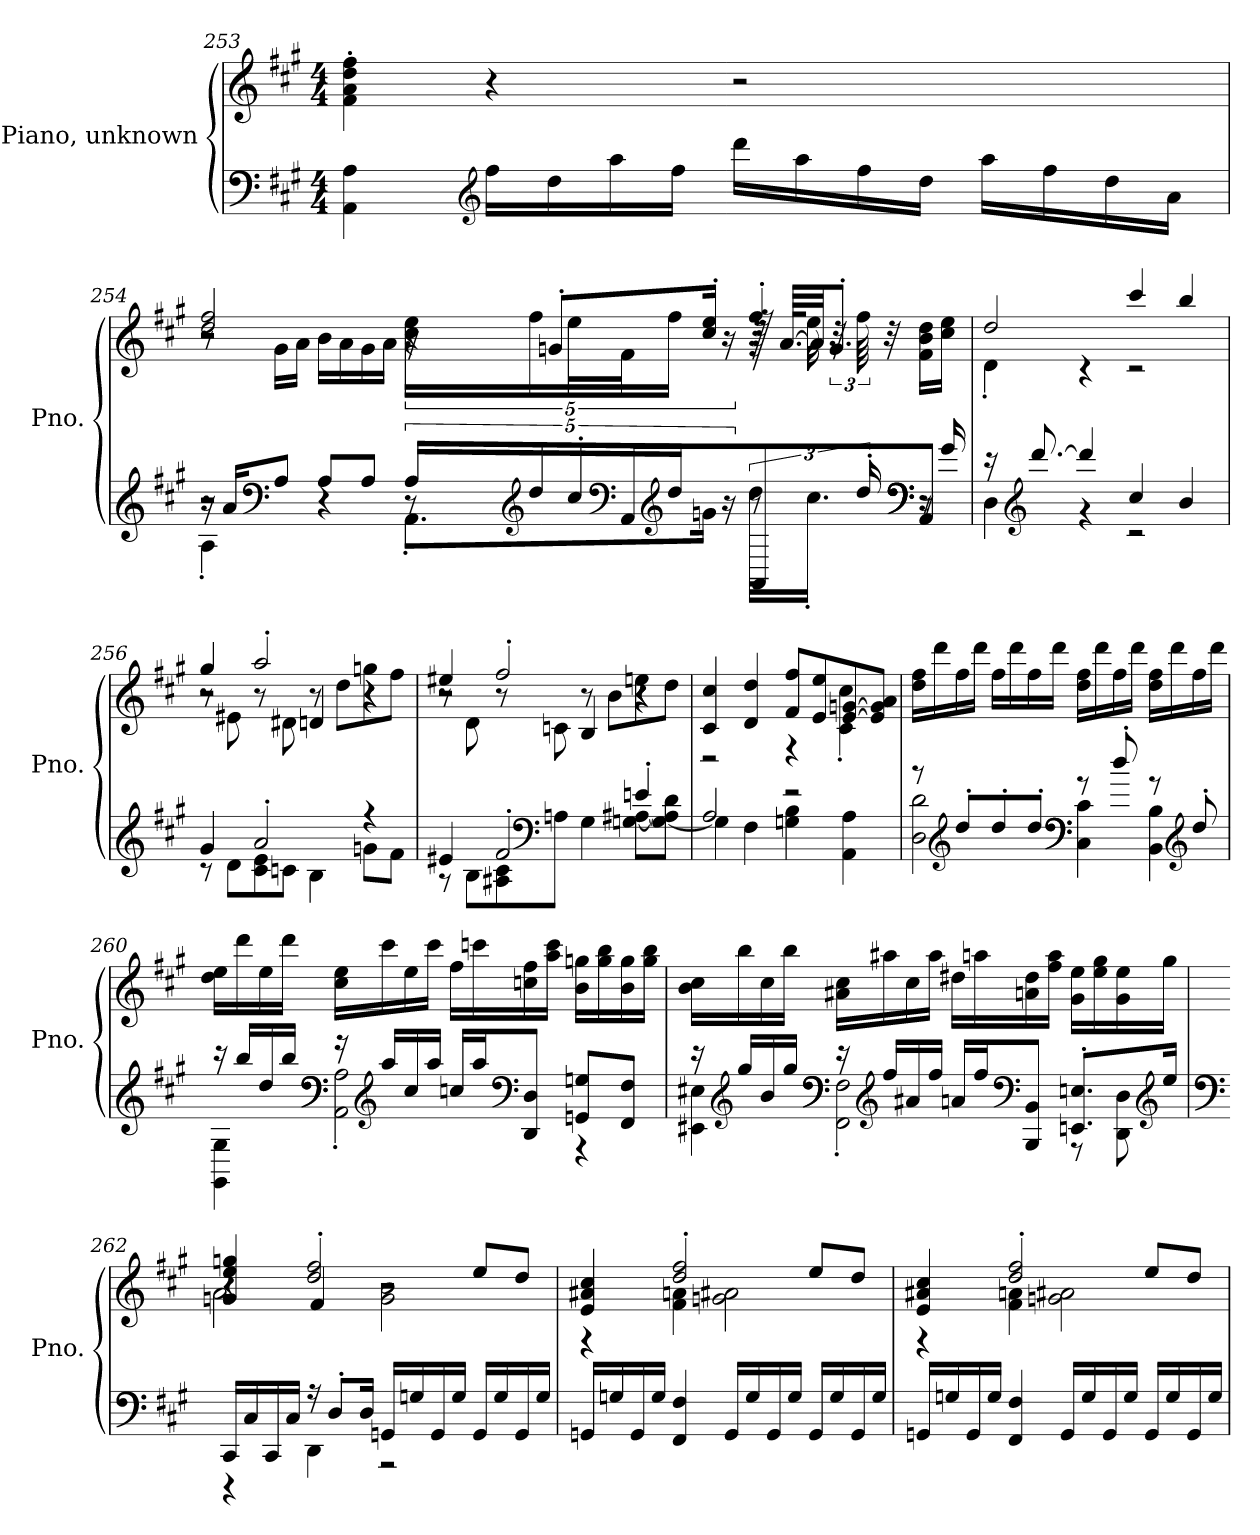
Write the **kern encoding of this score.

**kern	**kern
*part1	*part1
*staff2	*staff1
*I"Piano, unknown	*
*I'Pno.	*
!!LO:LB:g=z
*clefF4	*clefG2
*k[f#c#g#]	*k[f#c#g#]
*M4/4	*M4/4
=253	=253
4AA\ 4A\	4f#\' 4a\' 4dd\' 4ff#\'
*clefG2	*
16ff#\LL	4r
16dd\	.
16aa\	.
16ff#\JJ	.
16ddd\LL	2r
16aa\	.
16ff#\	.
16dd\JJ	.
16aa\LL	.
16ff#\	.
16dd\	.
16a\JJ	.
!!LO:LB:g=z
=254	=254
*^	*^
*	*^	*	*^
16r	4A'\	2r	2dd/ 2ff#/	8r	2r
16a/KL	.	.	.	.	.
*clefF4	*	*	*	*	*
8A/J	.	.	.	16g#\LL	.
.	.	.	.	16a\JJ	.
8A/L	4r	.	.	16b\LL	.
.	.	.	.	16a\	.
8A/J	.	.	.	16g#\	.
.	.	.	.	16a\JJ	.
20A/LL	8.AA'\L	8r	16r	20cc#\ 20ee\LL	4r
*clefG2	*	*	*	*	*
20dd/	.	.	.	20ff#\	.
.	.	.	8gn'/L	.	.
20cc#'/	.	.	.	40ee\L	.
*clefF4	*	*	*	*	*
.	.	8AA/L	.	40f#\J	.
*clefG2	*	*	*	*	*
20dd/JJ	.	.	.	20ff#\JJ	.
.	16gn\Jk	.	16cc#/' 16ee/'Jk	.	.
20r	.	.	.	20r	.
12r	32dd\KLL	8AA/	4ff#'/	32r	128r
.	.	.	.	.	[64.a/KLLL
.	16.cc#'\JJ	.	.	32ee\	32a/JJ]
.	.	.	.	48r	8.g'/J
24dd'/	.	.	.	96ff#\	.
.	.	.	.	32r	.
*clefF4	*	*	*	*	*
16r	8r	8AA/J	.	16f#\ 16b\ 16dd\LL	.
16g/	.	.	.	16cc#\ 16ee\JJ	.
*	*v	*v	*	*	*
*	*	*	*v	*v
!!LO:LB:g=z
=255	=255	=255	=255
16r	4D\	2dd/	4d'\
*clefG2	*	*	*
[8.ddd/	.	.	.
4ddd/]	4r	.	4r
4cc#/	2r	4ccc#/	2r
4b/	.	4bb/	.
=256	=256	=256	=256
*	*	*	*^
4g#/	8r	4gg#/	8r	2r
.	8d\L	.	8e#X\	.
2a'/	8c#\ 8e\	2aa'/	8r	.
.	8cn\J	.	8d#X\	.
.	4B\	.	8r	4dn/
.	.	.	8dd\L	.
4r	8gn\L	4r	8ggn\	4r
.	8f#\J	.	8ff#\J	.
=257	=257	=257	=257	=257
4e#X/	8r	4ee#X/	8r	2r
.	8B\L	.	8d\	.
2f#'/	8A#X\ 8c#\	2ff#'/	8r	.
*clefF4	*	*	*	*
.	8An\J	.	8cn\	.
.	4G#\	.	8r	4B/
.	.	.	8b\L	.
4en'/	[8Gn\ [8A#X\L	4r	8een\	4r
.	8G\_ 8A#\] 8d\J	.	8dd\J	.
*	*	*	*v	*v
!!LO:LB:g=z
=258	=258	=258	=258
2A/	4G\]	4c#/ 4cc#/	2r
.	4F#\	4d/ 4dd/	.
2r	4Gn\ 4B\	8f#/ 8ff#/L	4r
.	.	8e/ 8ee/	.
.	4AA\ 4A\	[8e/ [8gn/	4c#\' 4cc#\'
.	.	8e/] 8g/] 8a/J	.
*	*	*v	*v
=259	=259	=259
8r	2D\ 2d\	16dd\ 16ff#\LL
.	.	16ddd\
*clefG2	*	*
8dd'/L	.	16ff#\
.	.	16ddd\JJ
8dd'/	.	16ff#\LL
.	.	16ddd\
8dd'/J	.	16ff#\
.	.	16ddd\JJ
*clefF4	*	*
8r	4C#\ 4c#\	16dd\ 16ff#\LL
.	.	16ddd\
8dd'/	.	16ff#\
.	.	16ddd\JJ
8r	4BB\ 4B\	16dd\ 16ff#\LL
.	.	16ddd\
*clefG2	*	*
8dd'/	.	16ff#\
.	.	16ddd\JJ
!!LO:LB:g=z
=260	=260	=260
16r	4GG#\ 4G#\	16dd\ 16ee\LL
16bb/LL	.	16ddd\
16dd/	.	16ee\
16bb/JJ	.	16ddd\JJ
*clefF4	*	*
16r	2AA\' 2A\'	16cc#\ 16ee\LL
*clefG2	*	*
16aa/LL	.	16ccc#\
16cc#/	.	16ee\
16aa/JJ	.	16ccc#\JJ
16ccn/LL	.	16ff#\LL
16aa/J	.	16cccn\
*clefF4	*	*
8DD/ 8D/J	.	16ccn\ 16ff#\
.	.	16aa\ 16ccc\JJ
8GGn/ 8Gn/L	4r	16b\ 16ggn\LL
.	.	16gg\ 16bb\
8FF#/ 8F#/J	.	16b\ 16gg\
.	.	16gg\ 16bb\JJ
!!LO:PB:g=z
=261	=261	=261
16r	4EE#X\ 4E#X\	16b\ 16cc#\LL
*clefG2	*	*
16gg#/LL	.	16bb\
16b/	.	16cc#\
16gg#/JJ	.	16bb\JJ
*clefF4	*	*
16r	2FF#\' 2F#\'	16a#X\ 16cc#\LL
*clefG2	*	*
16ff#/LL	.	16aa#X\
16a#X/	.	16cc#\
16ff#/JJ	.	16aa#\JJ
16an/LL	.	16dd#X\LL
16ff#/J	.	16aan\
*clefF4	*	*
8BBB/ 8BB/J	.	16an\ 16dd#\
.	.	16ff#\ 16aa\JJ
8.EEn/' 8.En/'L	8r	16g#\ 16ee\LL
.	.	16ee\ 16gg#\
.	8DD\ 8D\	16g#\ 16ee\
*clefG2	*	*
16ee/Jk	.	16gg#\JJ
=262	=262	=262
*clefF4	*	*
*	*	*^
*	*	*	*^
16CC#/LL	4r	4gn/ 4ee/ 4ggn/	2a\	4r
16C#/	.	.	.	.
16CC#/	.	.	.	.
16C#/JJ	.	.	.	.
16r	4DD\	2dd/' 2ff#/'	.	4f#/
8D'/L	.	.	.	.
16D/Jk	.	.	.	.
16GGn/LL	2r	.	2g\ 2b\	2r
16Gn/	.	.	.	.
16GG/	.	.	.	.
16G/JJ	.	.	.	.
16GG/LL	.	8ee/L	.	.
16G/	.	.	.	.
16GG/	.	8dd/J	.	.
16G/JJ	.	.	.	.
*v	*v	*	*	*
*	*	*v	*v
!!LO:LB:g=z
=263	=263	=263
16GGn/LL	4e/ 4a#X/ 4cc#/	4r
16Gn/	.	.
16GG/	.	.
16G/JJ	.	.
4FF#/ 4F#/	2dd/' 2ff#/'	4f#\ 4an\
16GG/LL	.	2gn\ 2a#X\
16G/	.	.
16GG/	.	.
16G/JJ	.	.
16GG/LL	8ee/L	.
16G/	.	.
16GG/	8dd/J	.
16G/JJ	.	.
=264	=264	=264
16GGn/LL	4e/ 4a#X/ 4cc#/	4r
16Gn/	.	.
16GG/	.	.
16G/JJ	.	.
4FF#/ 4F#/	2dd/' 2ff#/'	4f#\ 4an\
16GG/LL	.	2gn\ 2a#X\
16G/	.	.
16GG/	.	.
16G/JJ	.	.
16GG/LL	8ee/L	.
16G/	.	.
16GG/	8dd/J	.
16G/JJ	.	.
*	*v	*v
=	=
*-	*-
